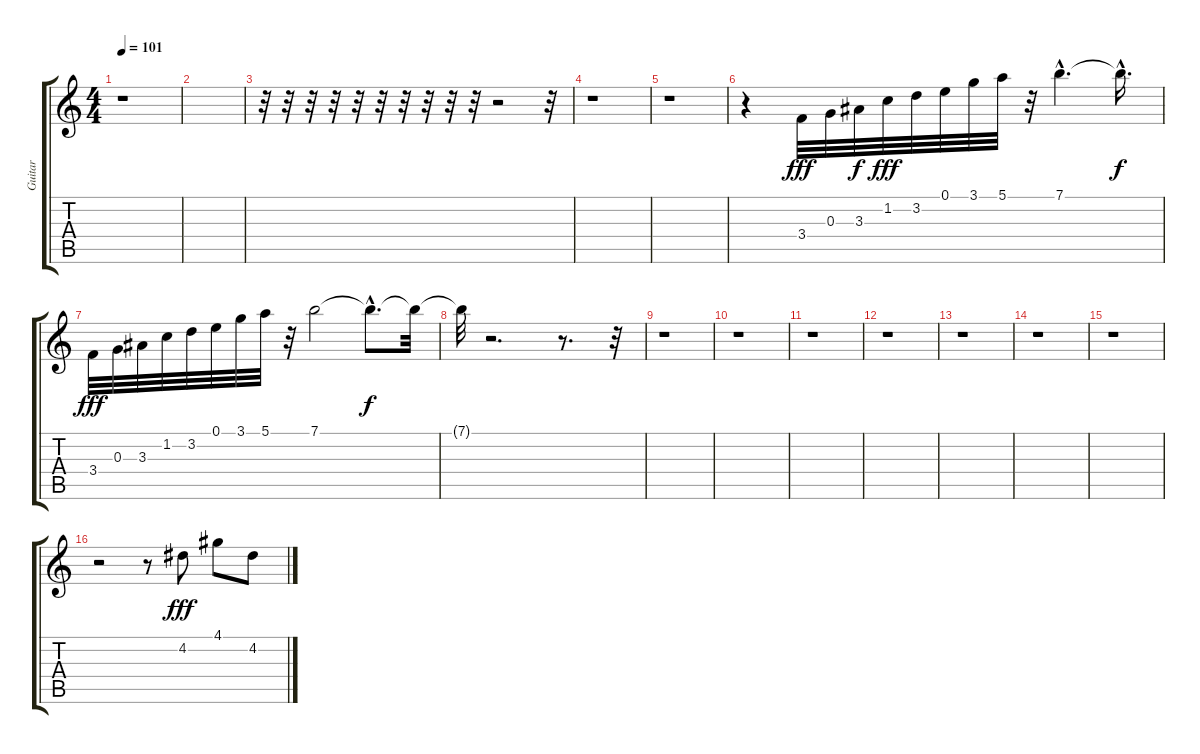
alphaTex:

\track ("Guitar" "Guitar") {instrument acousticguitarsteel}
\staff {score tabs}
\tuning (E4 B3 G3 D3 A2 E2) {hide}
\ts (4 4)
\tempo 101
\clef g2
\ks c
r.1{dy fff} |
|
r.32{volume 7} r.32 r.32 r.32 r.32 r.32 r.32 r.32 r.32 r.32 r.2 r.32 |
r.1 |
r.1 |
r.4 3.4.32{volume 7} 0.3.32 3.3.32{dy f} 1.2.32{dy fff} 3.2.32 0.1.32 3.1.32 5.1.32 r.32 7.1{hac}.4{d} 7.1{hac t}.16{d dy f} |
3.4.32{dy fff volume 7} 0.3.32 3.3.32 1.2.32 3.2.32 0.1.32 3.1.32 5.1.32 r.32 7.1.2 7.1{hac t}.8{d dy f} 7.1{t}.32 |
7.1{t}.32 r.2{d} r.8{d} r.32 |
r.1 |
r.1 |
r.1 |
r.1 |
r.1 |
r.1 |
r.1 |
r.2 r.8 4.2.8{dy fff volume 8} 4.1.8 4.2.8
